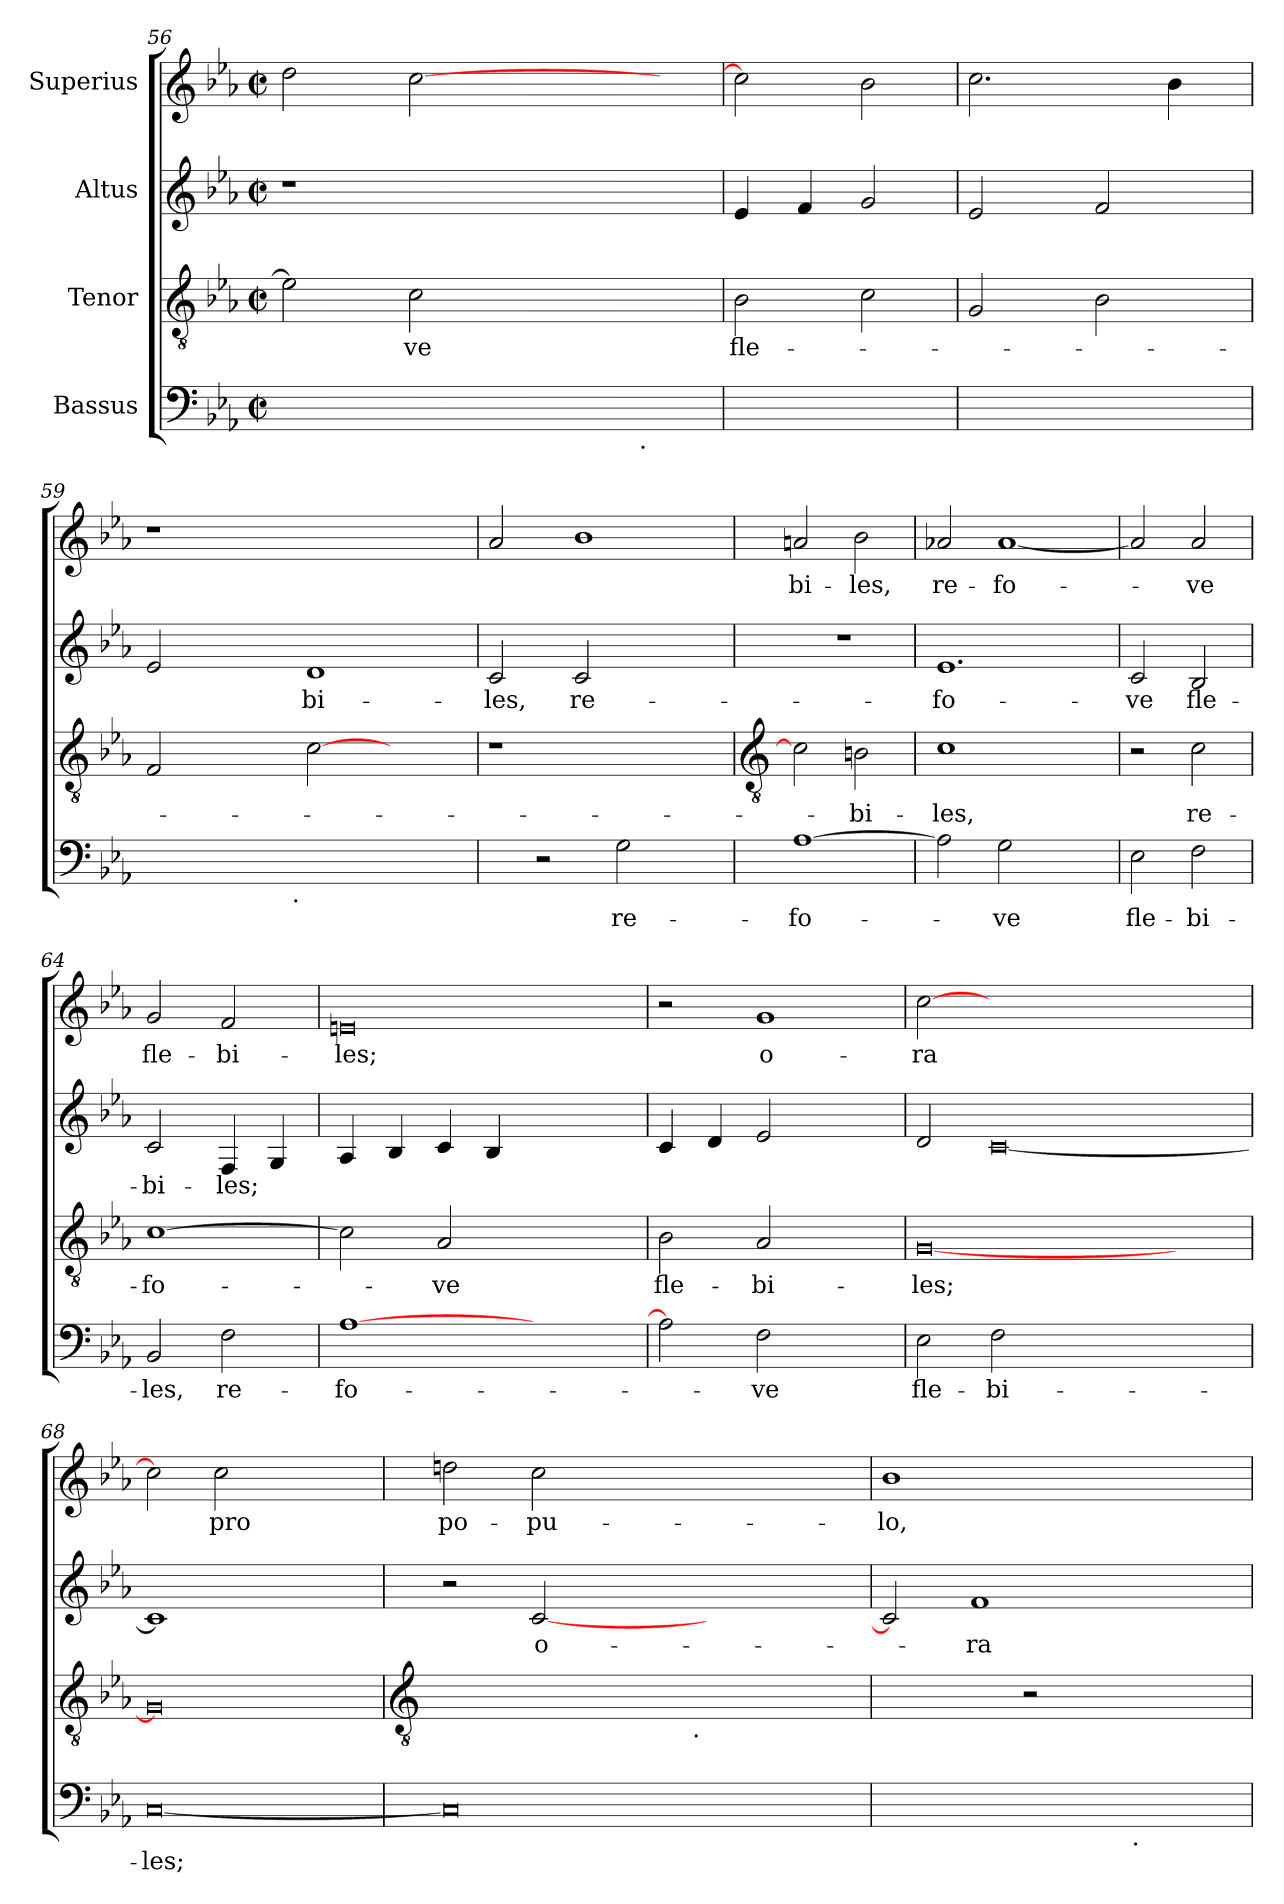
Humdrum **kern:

**kern	**text	**kern	**text	**kern	**text	**kern	**text
*part4	*part4	*part3	*part3	*part2	*part2	*part1	*part1
*staff4	*staff4	*staff3	*staff3	*staff2	*staff2	*staff1	*staff1
*I"Bassus	*	*I"Tenor	*	*I"Altus	*	*I"Superius	*
!!LO:LB:g=z
*clefF4	*	*clefGv2	*	*clefG2	*	*clefG2	*
*k[b-e-a-]	*	*k[b-e-a-]	*	*k[b-e-a-]	*	*k[b-e-a-]	*
*E-:	*	*E-:	*	*E-:	*	*E-:	*
*M2/2	*	*M2/2	*	*M2/2	*	*M2/2	*
*met(c|)	*	*met(c|)	*	*met(c|)	*	*met(c|)	*
=56A	=56A	=56A	=56A	=56A	=56A	=56A	=56A
4ryy	.	2e-\]	.	1r	.	2dd\	.
4ryy	.	.	.	.	.	.	.
!	!	!	!LO:LY:b	!	!	!	!
4ryy	.	2c\	-ve	.	.	[2cc\	.
64ryy	.	.	.	.	.	.	.
64ryy	.	.	.	.	.	.	.
64ryy	.	.	.	.	.	.	.
64ryy	.	.	.	.	.	.	.
64ryy	.	.	.	.	.	.	.
64ryy	.	.	.	.	.	.	.
64ryy	.	.	.	.	.	.	.
64ryy	.	.	.	.	.	.	.
64ryy	.	.	.	.	.	.	.
64ryy	.	.	.	.	.	.	.
64ryy	.	.	.	.	.	.	.
64ryy	.	.	.	.	.	.	.
64ryy	.	.	.	.	.	.	.
64ryy	.	.	.	.	.	.	.
!LO:TX:b:t=.	!	!	!	!	!	!	!
64ryy	.	.	.	.	.	.	.
4ryy	.	.	.	.	.	.	.
.	.	8...ryy	.	8...ryy	.	8...ryy	.
!!LO:LB:g=z
=57A	=57A	=57A	=57A	=57A	=57A	=57A	=57A
!	!	!	!LO:LY:b	!	!	!	!
4ryy	.	2B-\	fle-	4e-/	.	2cc\]	.
2.ryy	.	.	.	4f/	.	.	.
.	.	2c\	.	2g/	.	2b-\	.
!!LO:LB:g=z
=58A	=58A	=58A	=58A	=58A	=58A	=58A	=58A
4ryy	.	2G/	.	2e-/	.	2.cc\	.
4ryy	.	.	.	.	.	.	.
64ryy	.	2B-\	.	2f/	.	.	.
4ryy	.	.	.	.	.	.	.
.	.	.	.	.	.	4b-\	.
4ryy	.	.	.	.	.	.	.
.	.	64ryy	.	64ryy	.	64ryy	.
=59A	=59A	=59A	=59A	=59A	=59A	=59A	=59A
4ryy	.	2F/	.	2e-/	.	1r	.
64ryy	.	.	.	.	.	.	.
64ryy	.	.	.	.	.	.	.
64ryy	.	.	.	.	.	.	.
64ryy	.	.	.	.	.	.	.
64ryy	.	.	.	.	.	.	.
64ryy	.	.	.	.	.	.	.
64ryy	.	.	.	.	.	.	.
64ryy	.	.	.	.	.	.	.
64ryy	.	.	.	.	.	.	.
64ryy	.	.	.	.	.	.	.
64ryy	.	.	.	.	.	.	.
64ryy	.	.	.	.	.	.	.
64ryy	.	.	.	.	.	.	.
64ryy	.	.	.	.	.	.	.
!LO:TX:b:t=.	!	!	!	!	!	!	!
64ryy	.	.	.	.	.	.	.
4ryy	.	.	.	.	.	.	.
!	!	!	!	!	!LO:LY:b	!	!
.	.	[2c\	.	1d	-bi-	.	.
4ryy	.	.	.	.	.	.	.
4ryy	.	.	.	.	.	.	.
.	.	2ryy	.	.	.	2ryy	.
4ryy	.	.	.	.	.	.	.
64ryy	.	.	.	.	.	.	.
!!LO:LB:g=z
=60	=60	=60	=60	=60	=60	=60	=60
!	!	!	!	!	!LO:LY:b	!	!
4ryy	.	1r	.	2c/	-les,	2a-/	.
64ryy	.	.	.	.	.	.	.
2r	.	.	.	.	.	.	.
!	!	!	!	!	!LO:LY:b	!	!
.	.	.	.	2c/	re-	1b-	.
!	!LO:LY:b	!	!	!	!	!	!
2G\	re-	.	.	.	.	.	.
.	.	2ryy	.	2ryy	.	.	.
8...ryy	.	.	.	.	.	.	.
!!LO:LB:g=z
=61	=61	=61	=61	=61	=61	=61	=61
*	*	*clefGv2	*	*	*	*	*
!	!LO:LY:b	!	!	!	!	!	!LO:LY:b
[1A-	-fo-	2c\]	.	1r	.	2an/	-bi-
!	!	!	!LO:LY:b	!	!	!	!LO:LY:b
.	.	2Bn\	-bi-	.	.	2b-\	-les,
!!LO:LB:g=z
=62	=62	=62	=62	=62	=62	=62	=62
!	!	!	!LO:LY:b	!	!LO:LY:b	!	!LO:LY:b
2A-\]	.	1c	-les,	1.e-	-fo-	2a-X/	re-
!	!LO:LY:b	!	!	!	!	!	!LO:LY:b
2G\	-ve	.	.	.	.	[1a-	-fo-
2ryy	.	2ryy	.	.	.	.	.
=63	=63	=63	=63	=63	=63	=63	=63
!	!LO:LY:b	!	!	!	!LO:LY:b	!	!
2E-\	fle-	2r	.	2c/	-ve	2a-/]	.
!	!LO:LY:b	!	!LO:LY:b	!	!LO:LY:b	!	!LO:LY:b
2F\	-bi-	2c\	re-	2B-/	fle-	2a-/	-ve
=64	=64	=64	=64	=64	=64	=64	=64
!	!LO:LY:b	!	!LO:LY:b	!	!LO:LY:b	!	!LO:LY:b
2BB-/	-les,	[1c	-fo-	2c/	-bi-	2g/	fle-
!	!LO:LY:b	!	!	!	!LO:LY:b	!	!LO:LY:b
2F\	re-	.	.	4F/	-les;	2f/	-bi-
.	.	.	.	4G/	.	.	.
=65	=65	=65	=65	=65	=65	=65	=65
!	!LO:LY:b	!	!	!	!	!	!LO:LY:b
[1A-	-fo-	2c\]	.	4A-/	.	0en	-les;
.	.	.	.	4B-/	.	.	.
!	!	!	!LO:LY:b	!	!	!	!
.	.	2A-/	-ve	4c/	.	.	.
.	.	.	.	4B-/	.	.	.
1ryy	.	1ryy	.	1ryy	.	.	.
=66	=66	=66	=66	=66	=66	=66	=66
!	!	!	!LO:LY:b	!	!	!	!
2A-\]	.	2B-\	fle-	4c/	.	2r	.
.	.	.	.	4d/	.	.	.
!	!LO:LY:b	!	!LO:LY:b	!	!	!	!LO:LY:b
2F\	-ve	2A-/	-bi-	2e-/	.	1g	o-
2ryy	.	2ryy	.	2ryy	.	.	.
=67	=67	=67	=67	=67	=67	=67	=67
!	!LO:LY:b	!	!LO:LY:b	!	!	!	!LO:LY:b
2E-\	fle-	[0G	-les;	2d/	.	[2cc\	-ra
!	!LO:LY:b	!	!	!	!	!	!
2F\	-bi-	.	.	[0c	.	0ryy	.
1.ryy	.	.	.	.	.	.	.
.	.	2ryy	.	.	.	.	.
!!LO:LB:g=z
=68	=68	=68	=68	=68	=68	=68	=68
!	!LO:LY:b	!	!	!	!	!	!
[0C	-les;	0G]	.	1c]	.	2cc\]	.
!	!	!	!	!	!	!	!LO:LY:b
.	.	.	.	.	.	2cc\	pro
.	.	.	.	1ryy	.	1ryy	.
!!LO:LB:g=z
=68A	=68A	=68A	=68A	=68A	=68A	=68A	=68A
*	*	*clefGv2	*	*	*	*	*
!	!	!	!	!	!	!	!LO:LY:b
0C]	.	4ryy	.	2r	.	2ddn\	po-
.	.	4ryy	.	.	.	.	.
!	!	!	!	!	!LO:LY:b	!	!LO:LY:b
.	.	4ryy	.	[2c/	o-	2cc\	-pu-
.	.	64ryy	.	.	.	.	.
.	.	64ryy	.	.	.	.	.
.	.	64ryy	.	.	.	.	.
.	.	64ryy	.	.	.	.	.
.	.	64ryy	.	.	.	.	.
.	.	64ryy	.	.	.	.	.
.	.	64ryy	.	.	.	.	.
.	.	64ryy	.	.	.	.	.
.	.	64ryy	.	.	.	.	.
.	.	64ryy	.	.	.	.	.
.	.	64ryy	.	.	.	.	.
.	.	64ryy	.	.	.	.	.
.	.	64ryy	.	.	.	.	.
.	.	64ryy	.	.	.	.	.
!	!	!LO:TX:b:t=.	!	!	!	!	!
.	.	64ryy	.	.	.	.	.
.	.	4ryy	.	.	.	.	.
.	.	.	.	1ryy	.	1ryy	.
.	.	2ryy	.	.	.	.	.
.	.	4ryy	.	.	.	.	.
.	.	64ryy	.	.	.	.	.
!!LO:LB:g=z
=69A	=69A	=69A	=69A	=69A	=69A	=69A	=69A
!	!	!	!	!	!	!	!LO:LY:b
4ryy	.	4ryy	.	2c/]	.	1b-	-lo,
4ryy	.	4ryy	.	.	.	.	.
!	!	!	!	!	!LO:LY:b	!	!
4ryy	.	4ryy	.	1f	-ra	.	.
64ryy	.	64ryy	.	.	.	.	.
64ryy	.	2r	.	.	.	.	.
64ryy	.	.	.	.	.	.	.
64ryy	.	.	.	.	.	.	.
64ryy	.	.	.	.	.	.	.
64ryy	.	.	.	.	.	.	.
64ryy	.	.	.	.	.	.	.
64ryy	.	.	.	.	.	.	.
64ryy	.	.	.	.	.	.	.
64ryy	.	.	.	.	.	.	.
64ryy	.	.	.	.	.	.	.
64ryy	.	.	.	.	.	.	.
64ryy	.	.	.	.	.	.	.
64ryy	.	.	.	.	.	.	.
!LO:TX:b:t=.	!	!	!	!	!	!	!
64ryy	.	.	.	.	.	.	.
4ryy	.	.	.	.	.	.	.
.	.	.	.	.	.	2ryy	.
4ryy	.	.	.	.	.	.	.
.	.	8...ryy	.	.	.	.	.
64ryy	.	.	.	.	.	.	.
=	=	=	=	=	=	=	=
*-	*-	*-	*-	*-	*-	*-	*-
